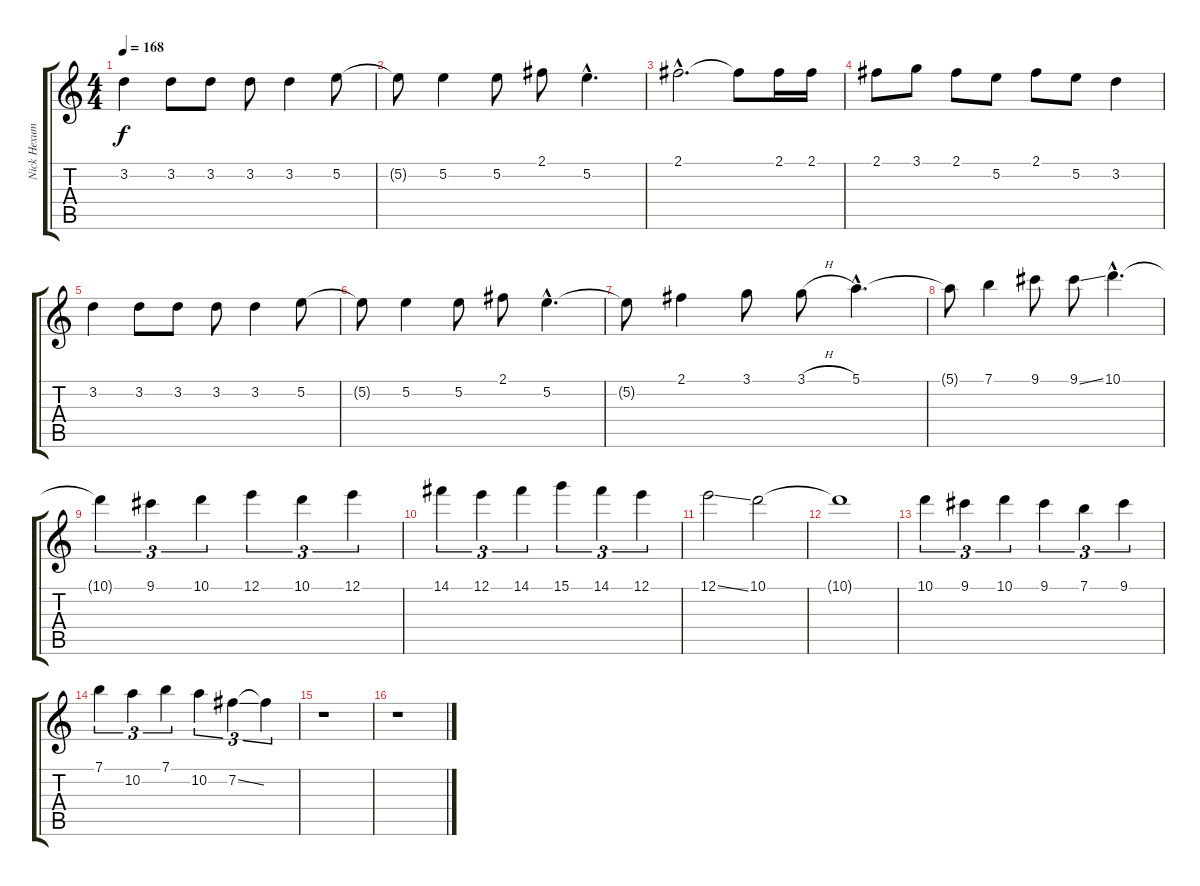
\track ("Nick Hexum" "Nick Hexum") {instrument distortionguitar}
\staff {score tabs}
\tuning (E4 B3 G3 D3 A2 E2) {hide}
\ts (4 4)
\tempo 168
\clef g2
\ks c
3.2.4{dy f} 3.2.8 3.2.8 3.2.8 3.2.4 5.2.8 |
5.2{t}.8 5.2.4 5.2.8 2.1.8 5.2{hac}.4{d} |
2.1{hac}.2{d} 2.1{t}.8 2.1.16 2.1.16 |
2.1.8 3.1.8 2.1.8 5.2.8 2.1.8 5.2.8 3.2.4 |
3.2.4 3.2.8 3.2.8 3.2.8 3.2.4 5.2.8 |
5.2{t}.8 5.2.4 5.2.8 2.1.8 5.2{hac}.4{d} |
5.2{t}.8 2.1.4 3.1.8 3.1{h}.8 5.1{hac}.4{d} |
5.1{t}.8 7.1.4 9.1.8 9.1{ss}.8 10.1{hac}.4{d} |
10.1{t}.4{tu (3 2)} 9.1.4{tu (3 2)} 10.1.4{tu (3 2)} 12.1.4{tu (3 2)} 10.1.4{tu (3 2)} 12.1.4{tu (3 2)} |
14.1.4{tu (3 2)} 12.1.4{tu (3 2)} 14.1.4{tu (3 2)} 15.1.4{tu (3 2)} 14.1.4{tu (3 2)} 12.1.4{tu (3 2)} |
12.1{ss}.2 10.1.2 |
10.1{t}.1 |
10.1.4{tu (3 2)} 9.1.4{tu (3 2)} 10.1.4{tu (3 2)} 9.1.4{tu (3 2)} 7.1.4{tu (3 2)} 9.1.4{tu (3 2)} |
7.1.4{tu (3 2)} 10.2.4{tu (3 2)} 7.1.4{tu (3 2)} 10.2.4{tu (3 2)} 7.2{ss}.4{tu (3 2)} 7.2{t}.4{tu (3 2)} |
r.1 |
r.1
